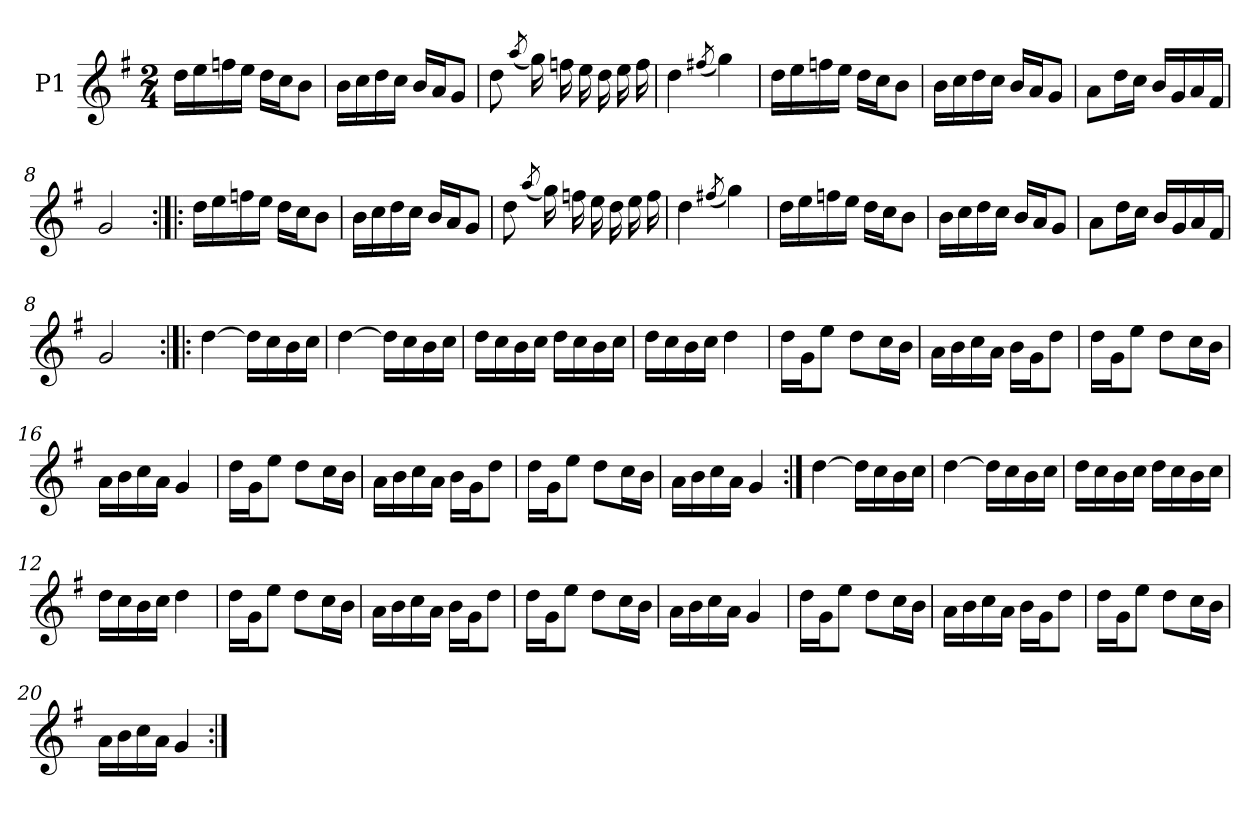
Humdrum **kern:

**kern
*part1
*staff1
*I"P1
*clefG2
*k[f#]
*G:
*M2/4
=1
16ddLL
16ee
16ffn
16eeJJ
16ddLL
16ccJ
8bJ
=2
16bLL
16cc
16dd
16ccJJ
16bLL
16aJ
8gJ
=3
8dd
(8qaa/
16gg)
16ffn
16ee
16dd
16ee
16ff
=4
4dd
(8qff#X/
4gg)
=5
16ddLL
16ee
16ffn
16eeJJ
16ddLL
16ccJ
8bJ
=6
16bLL
16cc
16dd
16ccJJ
16bLL
16aJ
8gJ
=7
8aL
16ddL
16ccJJ
16bLL
16g
16a
16f#JJ
=8
2g
=1:|!|:
16ddLL
16ee
16ffn
16eeJJ
16ddLL
16ccJ
8bJ
=2
16bLL
16cc
16dd
16ccJJ
16bLL
16aJ
8gJ
=3
8dd
(8qaa/
16gg)
16ffn
16ee
16dd
16ee
16ff
=4
4dd
(8qff#X/
4gg)
=5
16ddLL
16ee
16ffn
16eeJJ
16ddLL
16ccJ
8bJ
=6
16bLL
16cc
16dd
16ccJJ
16bLL
16aJ
8gJ
=7
8aL
16ddL
16ccJJ
16bLL
16g
16a
16f#JJ
=8
2g
=9:|!|:
[4dd
16ddLL]
16cc
16b
16ccJJ
=10
[4dd
16ddLL]
16cc
16b
16ccJJ
=11
16ddLL
16cc
16b
16ccJJ
16ddLL
16cc
16b
16ccJJ
=12
16ddLL
16cc
16b
16ccJJ
4dd
=13
16ddLL
16gJ
8eeJ
8ddL
16ccL
16bJJ
=14
16aLL
16b
16cc
16aJJ
16bLL
16gJ
8ddJ
=15
16ddLL
16gJ
8eeJ
8ddL
16ccL
16bJJ
=16
16aLL
16b
16cc
16aJJ
4g
=17
16ddLL
16gJ
8eeJ
8ddL
16ccL
16bJJ
=18
16aLL
16b
16cc
16aJJ
16bLL
16gJ
8ddJ
=19
16ddLL
16gJ
8eeJ
8ddL
16ccL
16bJJ
=20
16aLL
16b
16cc
16aJJ
4g
=:|!
[4dd
16ddLL]
16cc
16b
16ccJJ
=10
[4dd
16ddLL]
16cc
16b
16ccJJ
=11
16ddLL
16cc
16b
16ccJJ
16ddLL
16cc
16b
16ccJJ
=12
16ddLL
16cc
16b
16ccJJ
4dd
=13
16ddLL
16gJ
8eeJ
8ddL
16ccL
16bJJ
=14
16aLL
16b
16cc
16aJJ
16bLL
16gJ
8ddJ
=15
16ddLL
16gJ
8eeJ
8ddL
16ccL
16bJJ
=16
16aLL
16b
16cc
16aJJ
4g
=17
16ddLL
16gJ
8eeJ
8ddL
16ccL
16bJJ
=18
16aLL
16b
16cc
16aJJ
16bLL
16gJ
8ddJ
=19
16ddLL
16gJ
8eeJ
8ddL
16ccL
16bJJ
=20
16aLL
16b
16cc
16aJJ
4g
=:|!
*-
